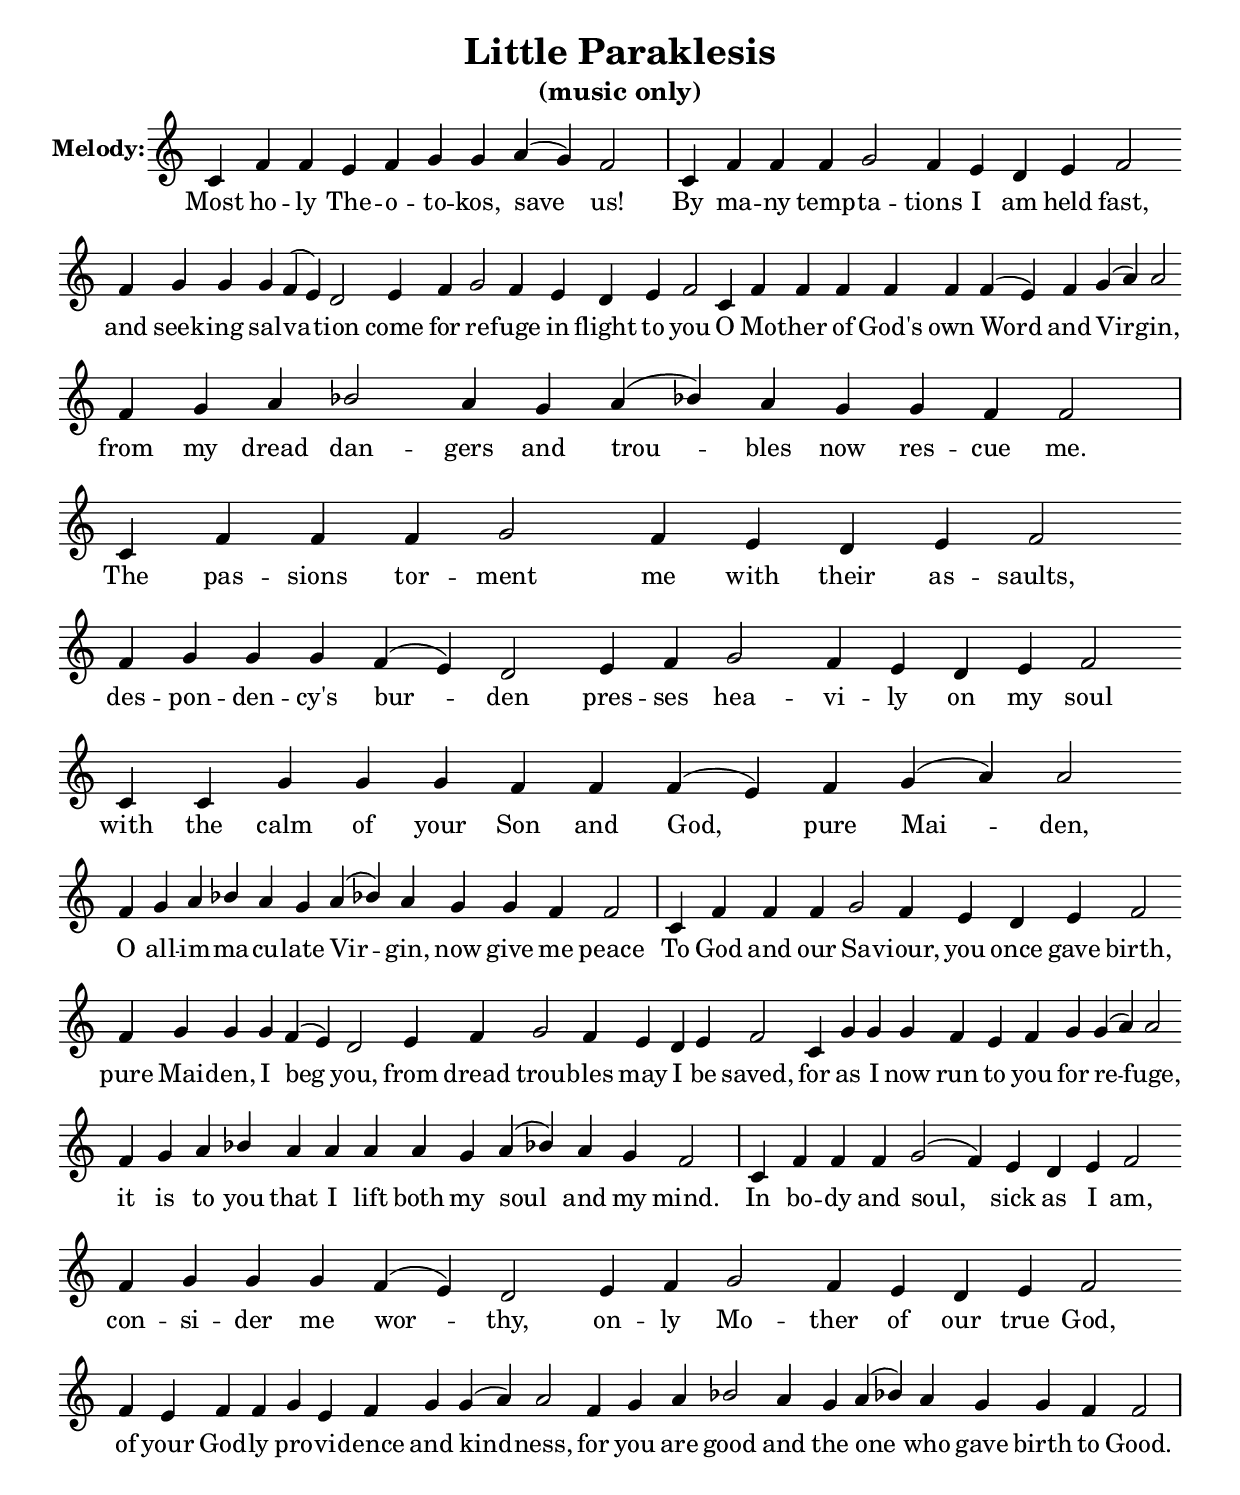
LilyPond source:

\include "global_include.ly"

  \header {
    title = "Little Paraklesis"
    subtitle = "(music only)"
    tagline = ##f
  }

melodyNotes = \relative c' {
  c4 f f e f g g a( g) f2 \bar "|"

  c4 f f f g2 f4 e d e f2 \bar ""
  f4 g g g f(e) d2 e4 f g2 f4 e d e f2 \bar ""
  c4 f f f f f f(e) f g(a) a2 \bar ""
  f4 g a bf2 a4 g a(bf) a g g f f2 \bar "|"

  c4 f f f g2 f4 e d e f2 \bar ""
  f4 g g g f(e) d2 e4 f g2 f4 e d e f2 \bar ""
  c4 c g' g g f f f(e) f g(a) a2 \bar ""
  f4 g a bf a g a(bf) a g g f f2 \bar "|"

  c4 f f f g2 f4 e d e f2 \bar ""
  f4 g g g f(e) d2 e4 f g2 f4 e d e f2 \bar ""
  c4 g' g g f e f g g(a) a2 \bar ""
  f4 g a bf a a a a g a(bf) a g f2 \bar "|"

  c4 f f f g2(f4) e d e f2 \bar ""
  f4 g g g f(e) d2 e4 f g2 f4 e d e f2 \bar ""
  f4 e f f g e f g g(a) a2 \bar ""
  f4 g a bf2 a4 g a(bf) a g g f f2 \bar "|"
}

words = \lyricmode {
  % Ode 1
  Most ho -- ly The -- o -- to -- kos, save us!

  By ma -- ny temp -- ta -- tions I am held fast,
  and seek -- ing sal -- va -- tion come for re -- fuge in flight to you
  O Mo -- ther of God's own Word and Vir -- gin,
  from my dread dan -- gers and trou -- bles now res -- cue me.

  The pas -- sions tor -- ment me with their as -- saults,
  des -- pon -- den -- cy's bur -- den pres -- ses hea -- vi -- ly on my soul
  with the calm of your Son and God, pure Mai -- den,
  O all -- im -- ma -- cu -- late Vir -- gin, now give me peace

  To God and our Sa -- viour, you once gave birth,
  pure Mai -- den, I beg you, from dread trou -- bles may I be saved,
  for as I now run to you for re -- fuge,
  it is to you that I lift both my soul and my mind.

  In bo -- dy and soul, sick as I am,
  con -- si -- der me wor -- thy, on -- ly Mo -- ther of our true God,
  of your God -- ly pro -- vi -- dence and kind -- ness,
  for you are good and the one who gave birth to Good.
}

\include "global_score_melody_and_ison.ly"
